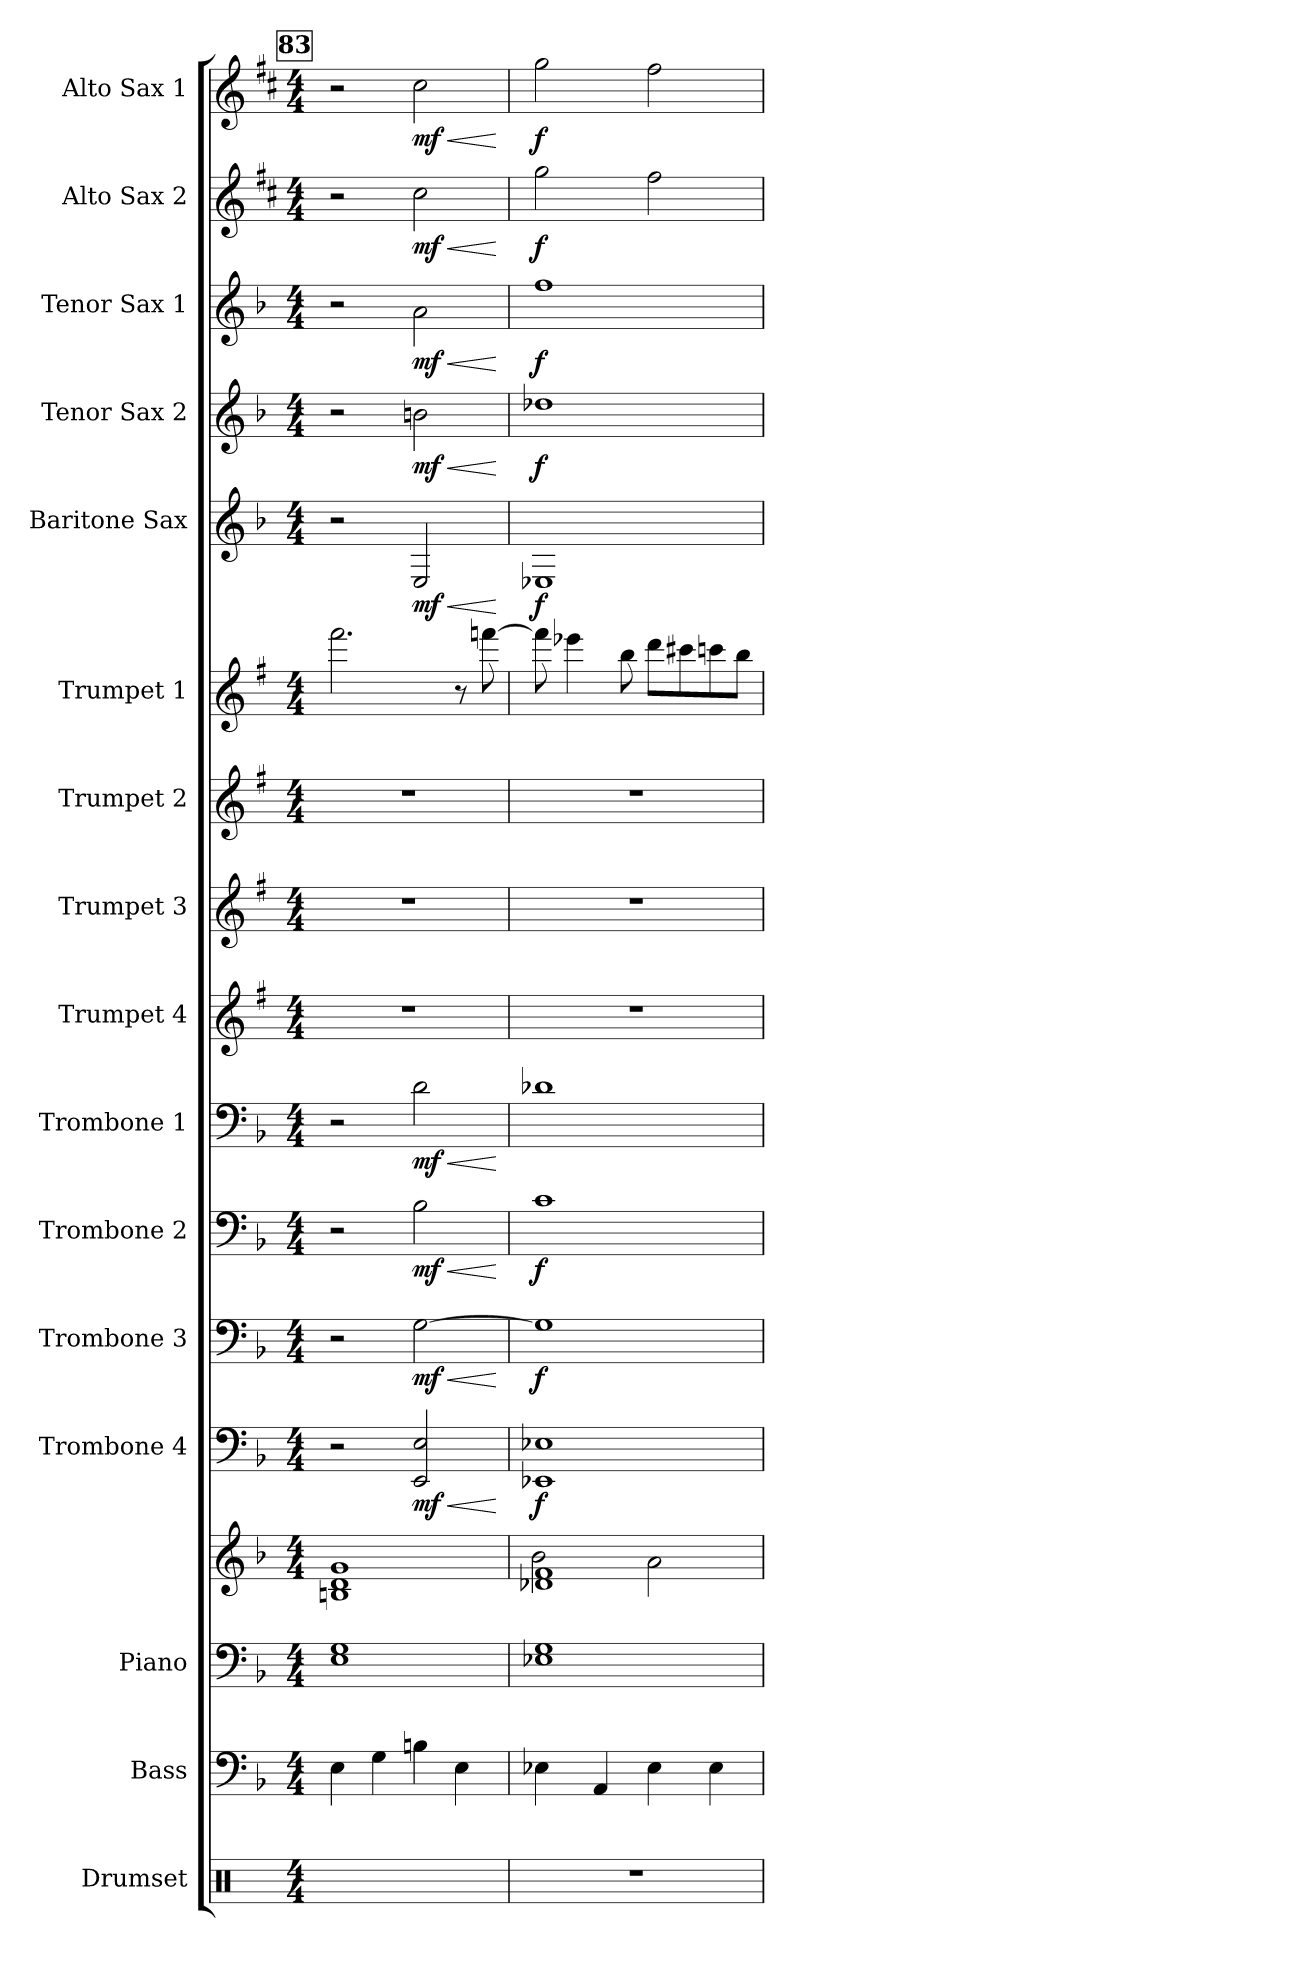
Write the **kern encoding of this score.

**kern	**kern	**kern	**kern	**kern	**dynam	**kern	**dynam	**kern	**dynam	**kern	**dynam	**kern	**kern	**kern	**kern	**kern	**dynam	**kern	**dynam	**kern	**dynam	**kern	**dynam	**kern	**dynam
*part16	*part15	*part14	*part14	*part13	*part13	*part12	*part12	*part11	*part11	*part10	*part10	*part9	*part8	*part7	*part6	*part5	*part5	*part4	*part4	*part3	*part3	*part2	*part2	*part1	*part1
*staff17	*staff16	*staff15	*staff14	*staff13	*staff13	*staff12	*staff12	*staff11	*staff11	*staff10	*staff10	*staff9	*staff8	*staff7	*staff6	*staff5	*staff5	*staff4	*staff4	*staff3	*staff3	*staff2	*staff2	*staff1	*staff1
*I"Drumset	*I"Bass	*I"Piano	*	*I"Trombone 4	*	*I"Trombone 3	*	*I"Trombone 2	*	*I"Trombone 1	*	*I"Trumpet 4	*I"Trumpet 3	*I"Trumpet 2	*I"Trumpet 1	*I"Baritone Sax	*	*I"Tenor Sax 2	*	*I"Tenor Sax 1	*	*I"Alto Sax 2	*	*I"Alto Sax 1	*
*I'Drs.	*I'Bass	*I'Piano	*	*I'Tbn. 4	*	*I'Tbn. 3	*	*I'Tbn. 2	*	*I'Tbn. 1	*	*I'Tpt. 4	*I'Tpt. 3	*I'Tpt. 2	*I'Tpt. 1	*I'Bari	*	*I'Tenor 2	*	*I'Tenor 1	*	*I'Alto 2	*	*I'Alto 1	*
*clefX	*clefF4	*clefF4	*clefG2	*clefF4	*	*clefF4	*	*clefF4	*	*clefF4	*	*clefG2	*clefG2	*clefG2	*clefG2	*clefG2	*	*clefG2	*	*clefG2	*	*clefG2	*	*clefG2	*
*	*ITrd7c12	*	*	*	*	*	*	*	*	*	*	*ITrd1c2	*ITrd1c2	*ITrd1c2	*ITrd1c2	*ITrd12c21	*	*ITrd8c14	*	*ITrd8c14	*	*ITrd5c9	*	*ITrd5c9	*
*k[]	*k[b-]	*k[b-]	*k[b-]	*k[b-]	*	*k[b-]	*	*k[b-]	*	*k[b-]	*	*k[b-]	*k[b-]	*k[b-]	*k[b-]	*k[b-]	*	*k[b-]	*	*k[b-]	*	*k[b-]	*	*k[b-]	*
*M4/4	*M4/4	*M4/4	*M4/4	*M4/4	*	*M4/4	*	*M4/4	*	*M4/4	*	*M4/4	*M4/4	*M4/4	*M4/4	*M4/4	*	*M4/4	*	*M4/4	*	*M4/4	*	*M4/4	*
!!LO:REH:place=s1:a:fs=14:t=83
=119	=119	=119	=119	=119	=119	=119	=119	=119	=119	=119	=119	=119	=119	=119	=119	=119	=119	=119	=119	=119	=119	=119	=119	=119	=119
4R	4EE\	1E 1G	1Bn 1d 1g	2r	.	2r	.	2r	.	2r	.	1r	1r	1r	2.eee\	2r	.	2r	.	2r	.	2r	.	2r	.
4R	4GG\	.	.	.	.	.	.	.	.	.	.	.	.	.	.	.	.	.	.	.	.	.	.	.	.
!	!	!	!	!	!LO:HP:b	!	!LO:HP:b	!	!LO:HP:b	!	!LO:HP:b	!	!	!	!	!	!LO:HP:b	!	!LO:HP:b	!	!LO:HP:b	!	!LO:HP:b	!	!LO:HP:b
!	!	!	!	!	!LO:DY:n=1:b	!	!LO:DY:n=1:b	!	!LO:DY:n=1:b	!	!LO:DY:n=1:b	!	!	!	!	!	!LO:DY:n=1:b	!	!LO:DY:n=1:b	!	!LO:DY:n=1:b	!	!LO:DY:n=1:b	!	!LO:DY:n=1:b
4R	4BBn\	.	.	2EE/ 2E/	< mf	[2G\	< mf	2B-\	< mf	2d\	< mf	.	.	.	.	2EE/	< mf	2Bn\	< mf	2A\	< mf	2e\	< mf	2e\	< mf
4R	4EE\	.	.	.	.	.	.	.	.	.	.	.	.	.	8r	.	.	.	.	.	.	.	.	.	.
.	.	.	.	.	.	.	.	.	.	.	.	.	.	.	[8eee-X\	.	.	.	.	.	.	.	.	.	.
.	.	.	.	.	[	.	[	.	[	.	[	.	.	.	.	.	[	.	[	.	[	.	[	.	[
=120	=120	=120	=120	=120	=120	=120	=120	=120	=120	=120	=120	=120	=120	=120	=120	=120	=120	=120	=120	=120	=120	=120	=120	=120	=120
*	*	*	*^	*	*	*	*	*	*	*	*	*	*	*	*	*	*	*	*	*	*	*	*	*	*
!	!	!	!	!	!	!LO:DY:b	!	!LO:DY:b	!	!LO:DY:b	!	!	!	!	!	!	!	!LO:DY:b	!	!LO:DY:b	!	!LO:DY:b	!	!LO:DY:b	!	!LO:DY:b
1r	4EE-X\	1E-X 1G	1d-X 1f	2b-\	1EE-X 1E-X	f	1G]	f	1c	f	1d-X	.	1r	1r	1r	8eee-\]	1EE-X	f	1d-X	f	1f	f	2b-\	f	2b-\	f
.	.	.	.	.	.	.	.	.	.	.	.	.	.	.	.	4ddd-X\	.	.	.	.	.	.	.	.	.	.
.	4AAA/	.	.	.	.	.	.	.	.	.	.	.	.	.	.	.	.	.	.	.	.	.	.	.	.	.
.	.	.	.	.	.	.	.	.	.	.	.	.	.	.	.	8aa\	.	.	.	.	.	.	.	.	.	.
.	4EE-\	.	.	2a\	.	.	.	.	.	.	.	.	.	.	.	8ccc\L	.	.	.	.	.	.	2a\	.	2a\	.
.	.	.	.	.	.	.	.	.	.	.	.	.	.	.	.	8bbn\	.	.	.	.	.	.	.	.	.	.
.	4EE-\	.	.	.	.	.	.	.	.	.	.	.	.	.	.	8bb-X\	.	.	.	.	.	.	.	.	.	.
.	.	.	.	.	.	.	.	.	.	.	.	.	.	.	.	8aa\J	.	.	.	.	.	.	.	.	.	.
*	*	*	*v	*v	*	*	*	*	*	*	*	*	*	*	*	*	*	*	*	*	*	*	*	*	*	*
=	=	=	=	=	=	=	=	=	=	=	=	=	=	=	=	=	=	=	=	=	=	=	=	=	=
*-	*-	*-	*-	*-	*-	*-	*-	*-	*-	*-	*-	*-	*-	*-	*-	*-	*-	*-	*-	*-	*-	*-	*-	*-	*-
